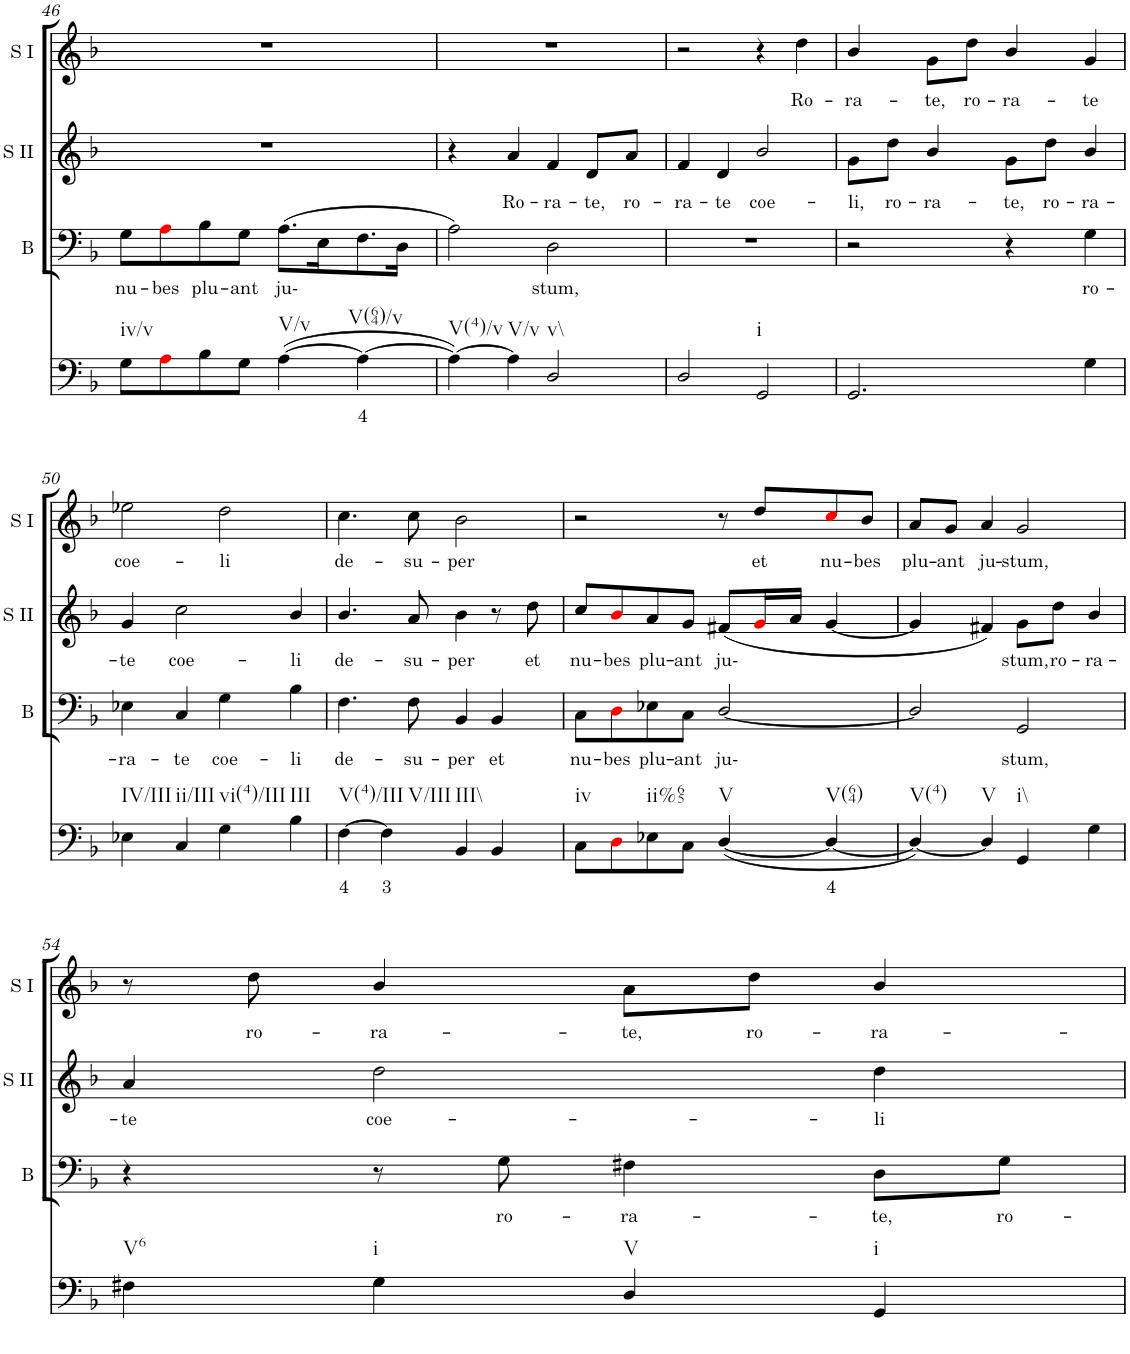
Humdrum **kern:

**kern	**text	**kern	**text	**kern	**text	**kern	**text
*part4	*part4	*part3	*part3	*part2	*part2	*part1	*part1
*staff4	*staff4	*staff3	*staff3	*staff2	*staff2	*staff1	*staff1
*I"Continuo	*	*I"Bass	*	*I"Soprano II	*	*I"Soprano I	*
*	*	*I'B	*	*I'S II	*	*I'S I	*
!!LO:PB:g=z
*clefF4	*	*clefF4	*	*clefF4	*	*clefG2	*
*k[b-]	*	*k[b-]	*	*k[b-]	*	*k[b-]	*
*	*	*	*	*M4/4	*	*M4/4	*
=46	=46	=46	=46	=46	=46	=46	=46
!LO:TX:b:t=iv/v	!	!	!	!	!	!	!
!	!	!	!LO:LY:b	!	!	!	!
8G\L	.	8G\L	nu-	1r	.	1r	.
!	!	!	!LO:LY:b	!	!	!	!
8Ai\	.	8Ai\	bes	.	.	.	.
!	!	!	!LO:LY:b	!	!	!	!
8B-\	.	8B-\	plu-	.	.	.	.
!	!	!	!LO:LY:b	!	!	!	!
8G\J	.	8G\J	ant	.	.	.	.
!LO:TX:b:t=V/v	!	!	!	!	!	!	!
!	!	!	!LO:LY:b	!	!	!	!
([4A\	.	(8.A\L	ju-	.	.	.	.
.	.	16E\K	.	.	.	.	.
!LO:TX:b:t=V(64)/v	!	!	!	!	!	!	!
!	!LO:LY:b	!	!	!	!	!	!
4A\_	4	8.F\	.	.	.	.	.
.	.	16D\Jk	.	.	.	.	.
=47	=47	=47	=47	=47	=47	=47	=47
!LO:TX:b:t=V(4)/v	!	!	!	!	!	!	!
4A\_)	.	2A\)	.	4r	.	1r	.
!LO:TX:b:t=V/v	!	!	!	!	!	!	!
!	!	!	!	!	!LO:LY:b	!	!
4A\]	.	.	.	4a/	Ro-	.	.
!LO:TX:b:t=v\\	!	!	!	!	!	!	!
!	!	!	!LO:LY:b	!	!LO:LY:b	!	!
2D/	.	2D\	stum,	4f/	ra-	.	.
!	!	!	!	!	!LO:LY:b	!	!
.	.	.	.	8d/L	te,	.	.
!	!	!	!	!	!LO:LY:b	!	!
.	.	.	.	8a/J	ro-	.	.
=48	=48	=48	=48	=48	=48	=48	=48
!	!	!	!	!	!LO:LY:b	!	!
2D/	.	1r	.	4f/	ra-	2r	.
!	!	!	!	!	!LO:LY:b	!	!
.	.	.	.	4d/	te	.	.
!LO:TX:b:t=i	!	!	!	!	!	!	!
!	!	!	!	!	!LO:LY:b	!	!
2GG/	.	.	.	2b-/	coe-	4r	.
!	!	!	!	!	!	!	!LO:LY:b
.	.	.	.	.	.	4dd\	Ro-
=49	=49	=49	=49	=49	=49	=49	=49
!	!	!	!	!	!LO:LY:b	!	!LO:LY:b
2.GG/	.	2r	.	8g\L	li,	4b-/	ra-
!	!	!	!	!	!LO:LY:b	!	!
.	.	.	.	8dd\J	ro-	.	.
!	!	!	!	!	!LO:LY:b	!	!LO:LY:b
.	.	.	.	4b-/	ra-	8g\L	te,
!	!	!	!	!	!	!	!LO:LY:b
.	.	.	.	.	.	8dd\J	ro-
!	!	!	!	!	!LO:LY:b	!	!LO:LY:b
.	.	4r	.	8g\L	te,	4b-/	ra-
!	!	!	!	!	!LO:LY:b	!	!
.	.	.	.	8dd\J	ro-	.	.
!	!	!	!LO:LY:b	!	!LO:LY:b	!	!LO:LY:b
4G\	.	4G\	ro-	4b-/	ra-	4g/	te
!!LO:LB:g=z
=50	=50	=50	=50	=50	=50	=50	=50
!LO:TX:b:t=IV/III	!	!	!	!	!	!	!
!	!	!	!LO:LY:b	!	!LO:LY:b	!	!LO:LY:b
4E-X\	.	4E-X\	ra-	4g/	te	2ee-X\	coe-
!LO:TX:b:t=ii/III	!	!	!	!	!	!	!
!	!	!	!LO:LY:b	!	!LO:LY:b	!	!
4C/	.	4C/	te	2cc\	coe-	.	.
!LO:TX:b:t=vi(4)/III	!	!	!	!	!	!	!
!	!	!	!LO:LY:b	!	!	!	!LO:LY:b
4G\	.	4G\	coe-	.	.	2dd\	li
!LO:TX:b:t=III	!	!	!	!	!	!	!
!	!	!	!LO:LY:b	!	!LO:LY:b	!	!
4B-\	.	4B-\	li	4b-/	li	.	.
=51	=51	=51	=51	=51	=51	=51	=51
!LO:TX:b:t=V(4)/III	!	!	!	!	!	!	!
!	!LO:LY:b	!	!LO:LY:b	!	!LO:LY:b	!	!LO:LY:b
[4F\	4	4.F\	de-	4.b-/	de-	4.cc\	de-
!LO:TX:b:t=V/III	!	!	!	!	!	!	!
!	!LO:LY:b	!	!	!	!	!	!
4F\]	3	.	.	.	.	.	.
!	!	!	!LO:LY:b	!	!LO:LY:b	!	!LO:LY:b
.	.	8F\	su-	8a/	su-	8cc\	su-
!LO:TX:b:t=III\\	!	!	!	!	!	!	!
!	!	!	!LO:LY:b	!	!LO:LY:b	!	!LO:LY:b
4BB-/	.	4BB-/	per	4b-\	per	2b-\	per
!	!	!	!LO:LY:b	!	!	!	!
4BB-/	.	4BB-/	et	8r	.	.	.
!	!	!	!	!	!LO:LY:b	!	!
.	.	.	.	8dd\	et	.	.
=52	=52	=52	=52	=52	=52	=52	=52
!LO:TX:b:t=iv	!	!	!	!	!	!	!
!	!	!	!LO:LY:b	!	!LO:LY:b	!	!
8C\L	.	8C\L	nu-	8cc/L	nu-	2r	.
!	!	!	!LO:LY:b	!	!LO:LY:b	!	!
8Di\	.	8Di\	bes	8b-i/	bes	.	.
!LO:TX:b:t=ii%65	!	!	!	!	!	!	!
!	!	!	!LO:LY:b	!	!LO:LY:b	!	!
8E-X\	.	8E-X\	plu-	8a/	plu-	.	.
!	!	!	!LO:LY:b	!	!LO:LY:b	!	!
8C\J	.	8C\J	ant	8g/J	ant	.	.
!LO:TX:b:t=V	!	!	!	!	!	!	!
!	!	!	!LO:LY:b	!	!LO:LY:b	!	!
([4D/	.	[2D/	ju-	(8f#X/L	ju-	8r	.
!	!	!	!	!	!	!	!LO:LY:b
.	.	.	.	16gi/L	.	8dd/L	et
.	.	.	.	16a/JJ	.	.	.
!LO:TX:b:t=V(64)	!	!	!	!	!	!	!
!	!LO:LY:b	!	!	!	!	!	!LO:LY:b
4D/_	4	.	.	[4g/	.	8cci/	nu-
!	!	!	!	!	!	!	!LO:LY:b
.	.	.	.	.	.	8b-/J	bes
=53	=53	=53	=53	=53	=53	=53	=53
!LO:TX:b:t=V(4)	!	!	!	!	!	!	!
!	!	!	!	!	!	!	!LO:LY:b
4D/_)	.	2D/]	.	4g/]	.	8a/L	plu-
!	!	!	!	!	!	!	!LO:LY:b
.	.	.	.	.	.	8g/J	ant
!LO:TX:b:t=V	!	!	!	!	!	!	!
!	!	!	!	!	!	!	!LO:LY:b
4D/]	.	.	.	4f#X/)	.	4a/	ju-
!LO:TX:b:t=i\\	!	!	!	!	!	!	!
!	!	!	!LO:LY:b	!	!LO:LY:b	!	!LO:LY:b
4GG/	.	2GG/	stum,	8g\L	stum,	2g/	stum,
!	!	!	!	!	!LO:LY:b	!	!
.	.	.	.	8dd\J	ro-	.	.
!	!	!	!	!	!LO:LY:b	!	!
4G\	.	.	.	4b-/	ra-	.	.
!!LO:LB:g=z
=54	=54	=54	=54	=54	=54	=54	=54
!LO:TX:b:t=V6	!	!	!	!	!	!	!
!	!	!	!	!	!LO:LY:b	!	!
4F#X\	.	4r	.	4a/	te	8r	.
!	!	!	!	!	!	!	!LO:LY:b
.	.	.	.	.	.	8dd\	ro-
!LO:TX:b:t=i	!	!	!	!	!	!	!
!	!	!	!	!	!LO:LY:b	!	!LO:LY:b
4G\	.	8r	.	2dd\	coe-	4b-/	ra-
!	!	!	!LO:LY:b	!	!	!	!
.	.	8G\	ro-	.	.	.	.
!LO:TX:b:t=V	!	!	!	!	!	!	!
!	!	!	!LO:LY:b	!	!	!	!LO:LY:b
4D/	.	4F#X\	ra-	.	.	8a\L	te,
!	!	!	!	!	!	!	!LO:LY:b
.	.	.	.	.	.	8dd\J	ro-
!LO:TX:b:t=i	!	!	!	!	!	!	!
!	!	!	!LO:LY:b	!	!LO:LY:b	!	!LO:LY:b
4GG/	.	8D\L	te,	4dd\	li	4b-/	ra-
!	!	!	!LO:LY:b	!	!	!	!
.	.	8G\J	ro-	.	.	.	.
=	=	=	=	=	=	=	=
*-	*-	*-	*-	*-	*-	*-	*-
